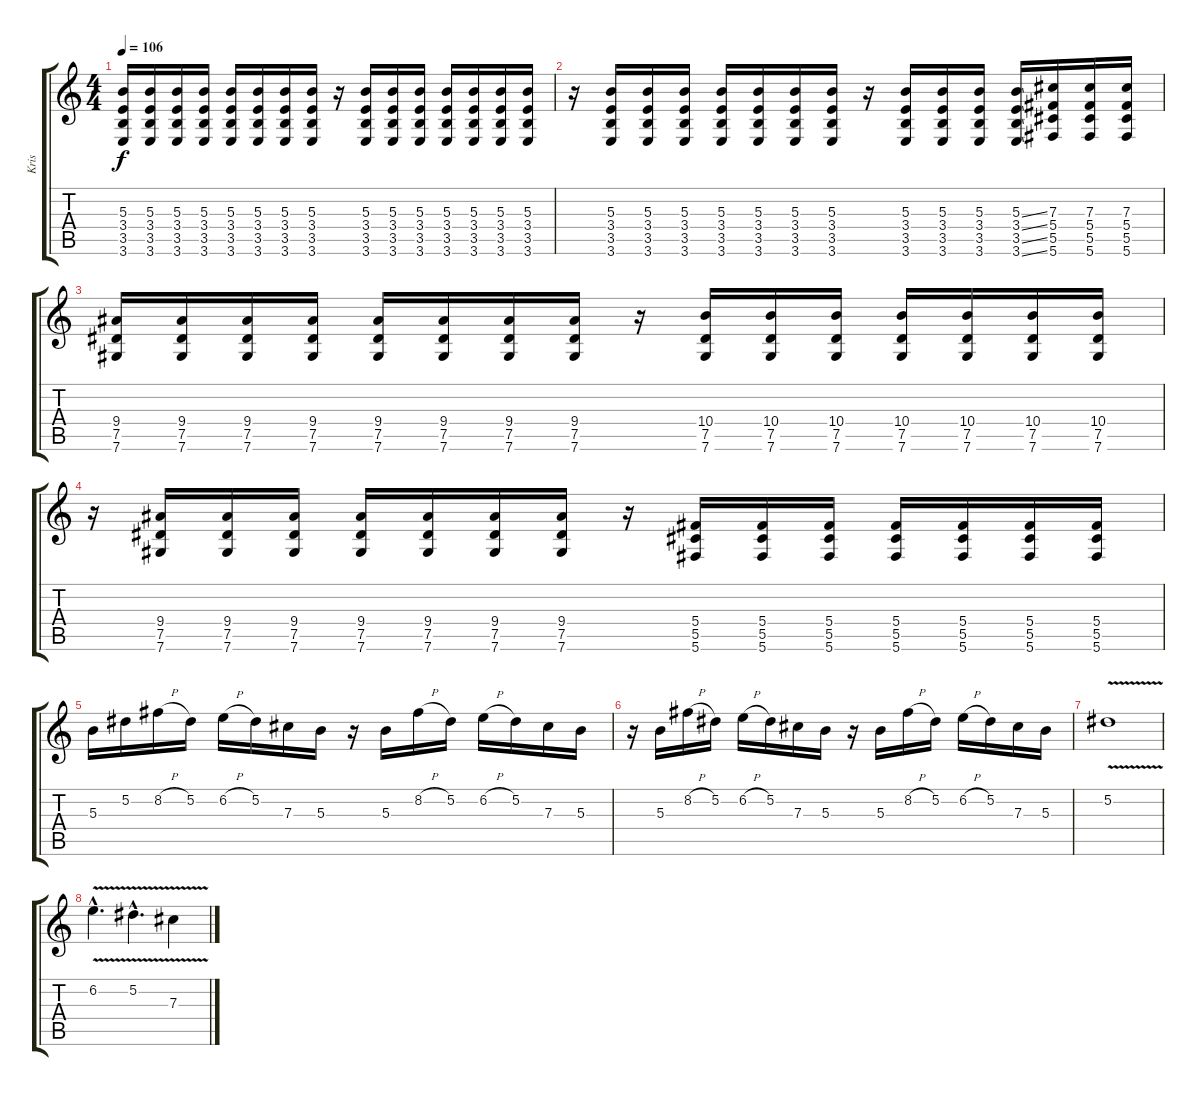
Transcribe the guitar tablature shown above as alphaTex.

\track ("Kris" "Kris") {instrument distortionguitar}
\staff {score tabs}
\tuning (Eb4 Bb3 Gb3 Db3 Ab2 Db2) {hide}
\ts (4 4)
\tempo 106
\clef g2
\ks c
(5.3 3.4 3.5 3.6).16{dy f instrument distortionguitar} (5.3 3.4 3.5 3.6).16 (5.3 3.4 3.5 3.6).16 (5.3 3.4 3.5 3.6).16 (5.3 3.4 3.5 3.6).16 (5.3 3.4 3.5 3.6).16 (5.3 3.4 3.5 3.6).16 (5.3 3.4 3.5 3.6).16 r.16 (5.3 3.4 3.5 3.6).16 (5.3 3.4 3.5 3.6).16 (5.3 3.4 3.5 3.6).16 (5.3 3.4 3.5 3.6).16 (5.3 3.4 3.5 3.6).16 (5.3 3.4 3.5 3.6).16 (5.3 3.4 3.5 3.6).16 |
r.16 (5.3 3.4 3.5 3.6).16 (5.3 3.4 3.5 3.6).16 (5.3 3.4 3.5 3.6).16 (5.3 3.4 3.5 3.6).16 (5.3 3.4 3.5 3.6).16 (5.3 3.4 3.5 3.6).16 (5.3 3.4 3.5 3.6).16 r.16 (5.3 3.4 3.5 3.6).16 (5.3 3.4 3.5 3.6).16 (5.3 3.4 3.5 3.6).16 (5.3{ss} 3.4{ss} 3.5{ss} 3.6{ss}).16 (7.3 5.4 5.5 5.6).16 (7.3 5.4 5.5 5.6).16 (7.3 5.4 5.5 5.6).16 |
(9.4 7.5 7.6).16 (9.4 7.5 7.6).16 (9.4 7.5 7.6).16 (9.4 7.5 7.6).16 (9.4 7.5 7.6).16 (9.4 7.5 7.6).16 (9.4 7.5 7.6).16 (9.4 7.5 7.6).16 r.16 (10.4 7.5 7.6).16 (10.4 7.5 7.6).16 (10.4 7.5 7.6).16 (10.4 7.5 7.6).16 (10.4 7.5 7.6).16 (10.4 7.5 7.6).16 (10.4 7.5 7.6).16 |
r.16 (9.4 7.5 7.6).16 (9.4 7.5 7.6).16 (9.4 7.5 7.6).16 (9.4 7.5 7.6).16 (9.4 7.5 7.6).16 (9.4 7.5 7.6).16 (9.4 7.5 7.6).16 r.16 (5.4 5.5 5.6).16 (5.4 5.5 5.6).16 (5.4 5.5 5.6).16 (5.4 5.5 5.6).16 (5.4 5.5 5.6).16 (5.4 5.5 5.6).16 (5.4 5.5 5.6).16 |
5.3.16 5.2.16 8.2{h}.16 5.2.16 6.2{h}.16 5.2.16 7.3.16 5.3.16 r.16 5.3.16 8.2{h}.16 5.2.16 6.2{h}.16 5.2.16 7.3.16 5.3.16 |
r.16 5.3.16 8.2{h}.16 5.2.16 6.2{h}.16 5.2.16 7.3.16 5.3.16 r.16 5.3.16 8.2{h}.16 5.2.16 6.2{h}.16 5.2.16 7.3.16 5.3.16 |
5.2{v}.1 |
6.2{v hac}.4{d} 5.2{v hac}.4{d} 7.3{v}.4
